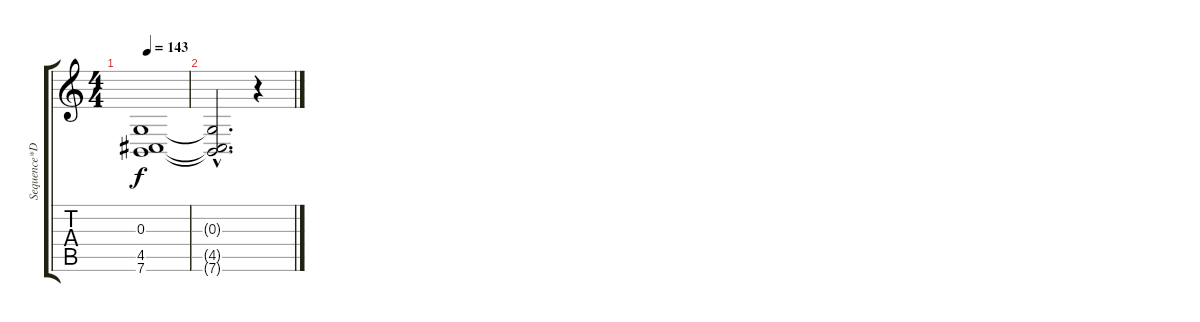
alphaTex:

\track ("Sequence*Demixed 09" "Sequence*D") {instrument dulcimer}
\staff {score tabs}
\tuning (E4 B3 G3 D3 A2 E2) {hide}
\ts (4 4)
\tempo 143
\clef g2
\ks c
(0.3{t} 4.5{t} 7.6{t}).1{dy f} |
(0.3{hac t} 4.5{t} 7.6{t}).2{d} r.4
